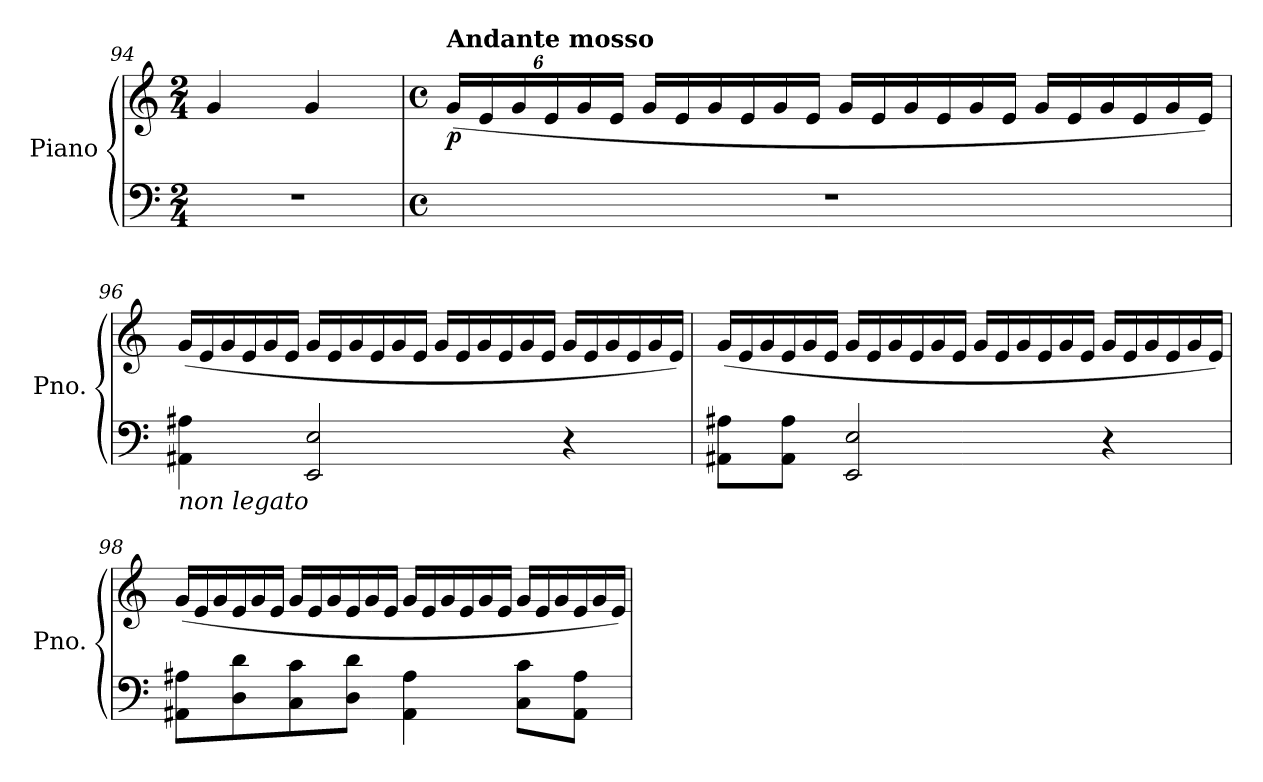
**kern	**kern	**dynam
*part1	*part1	*part1
*staff2	*staff1	*staff1/2
*I"Piano	*	*
*I'Pno.	*	*
*clefF4	*clefG2	*
*k[]	*k[]	*
*M2/4	*M2/4	*
=94	=94	=94
2r	4g/	.
.	4g/	.
!!LO:PB:g=z
=95	=95	=95
*M4/4	*M4/4	*
*met(c)	*met(c)	*
*	*Xbrackettup	*
!	!LO:TX:a:B:t=Andante mosso	!
!	!	!LO:DY:b
1r	(<24g/LL	p
.	24e/	.
.	24g/	.
.	24e/	.
.	24g/	.
.	24e/JJ	.
*	*Xtuplet	*
.	24g/LL	.
.	24e/	.
.	24g/	.
.	24e/	.
.	24g/	.
.	24e/JJ	.
.	24g/LL	.
.	24e/	.
.	24g/	.
.	24e/	.
.	24g/	.
.	24e/JJ	.
.	24g/LL	.
.	24e/	.
.	24g/	.
.	24e/	.
.	24g/	.
.	24e/JJ)	.
=96	=96	=96
!LO:TX:b:i:t=non legato	!	!
4AA#X\ 4A#X\	(<24g/LL	.
.	24e/	.
.	24g/	.
.	24e/	.
.	24g/	.
.	24e/JJ	.
2EE/ 2E/	24g/LL	.
.	24e/	.
.	24g/	.
.	24e/	.
.	24g/	.
.	24e/JJ	.
.	24g/LL	.
.	24e/	.
.	24g/	.
.	24e/	.
.	24g/	.
.	24e/JJ	.
4r	24g/LL	.
.	24e/	.
.	24g/	.
.	24e/	.
.	24g/	.
.	24e/JJ)	.
!!LO:LB:g=z
=97	=97	=97
8AA#X\ 8A#X\L	(<24g/LL	.
.	24e/	.
.	24g/	.
8AA#\ 8A#\J	24e/	.
.	24g/	.
.	24e/JJ	.
2EE/ 2E/	24g/LL	.
.	24e/	.
.	24g/	.
.	24e/	.
.	24g/	.
.	24e/JJ	.
.	24g/LL	.
.	24e/	.
.	24g/	.
.	24e/	.
.	24g/	.
.	24e/JJ	.
4r	24g/LL	.
.	24e/	.
.	24g/	.
.	24e/	.
.	24g/	.
.	24e/JJ)	.
=98	=98	=98
8AA#X\ 8A#X\L	(<24g/LL	.
.	24e/	.
.	24g/	.
8D\ 8d\	24e/	.
.	24g/	.
.	24e/JJ	.
8C\ 8c\	24g/LL	.
.	24e/	.
.	24g/	.
8D\ 8d\J	24e/	.
.	24g/	.
.	24e/JJ	.
4AA#\ 4A#\	24g/LL	.
.	24e/	.
.	24g/	.
.	24e/	.
.	24g/	.
.	24e/JJ	.
8C\ 8c\L	24g/LL	.
.	24e/	.
.	24g/	.
8AA#\ 8A#\J	24e/	.
.	24g/	.
.	24e/JJ)	.
=	=	=
*-	*-	*-
